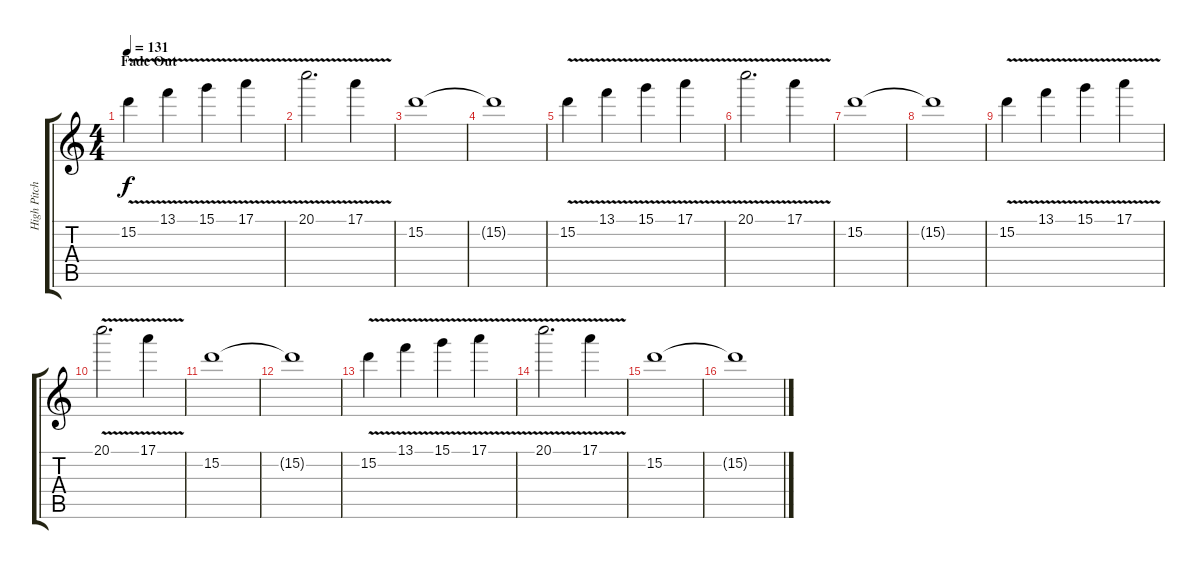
\track ("High Pitch Guitar(What You Hear)" "High Pitch") {instrument overdrivenguitar}
\staff {score tabs}
\tuning (E4 B3 G3 D3 A2 E2) {hide}
\ts (4 4)
\section ("" "Fade Out")
\tempo 131
\clef g2
\ks c
15.2{v}.4{dy f} 13.1{v}.4 15.1{v}.4 17.1{v}.4 |
20.1{v}.2{d} 17.1{v}.4 |
15.2.1 |
15.2{t}.1 |
15.2{v}.4 13.1{v}.4 15.1{v}.4 17.1{v}.4 |
20.1{v}.2{d} 17.1{v}.4 |
15.2.1 |
15.2{t}.1 |
15.2{v}.4 13.1{v}.4 15.1{v}.4 17.1{v}.4 |
20.1{v}.2{d} 17.1{v}.4 |
15.2.1{volume 8} |
15.2{t}.1 |
15.2{v}.4 13.1{v}.4 15.1{v}.4 17.1{v}.4 |
20.1{v}.2{d} 17.1{v}.4 |
15.2.1{volume 3} |
15.2{t}.1
